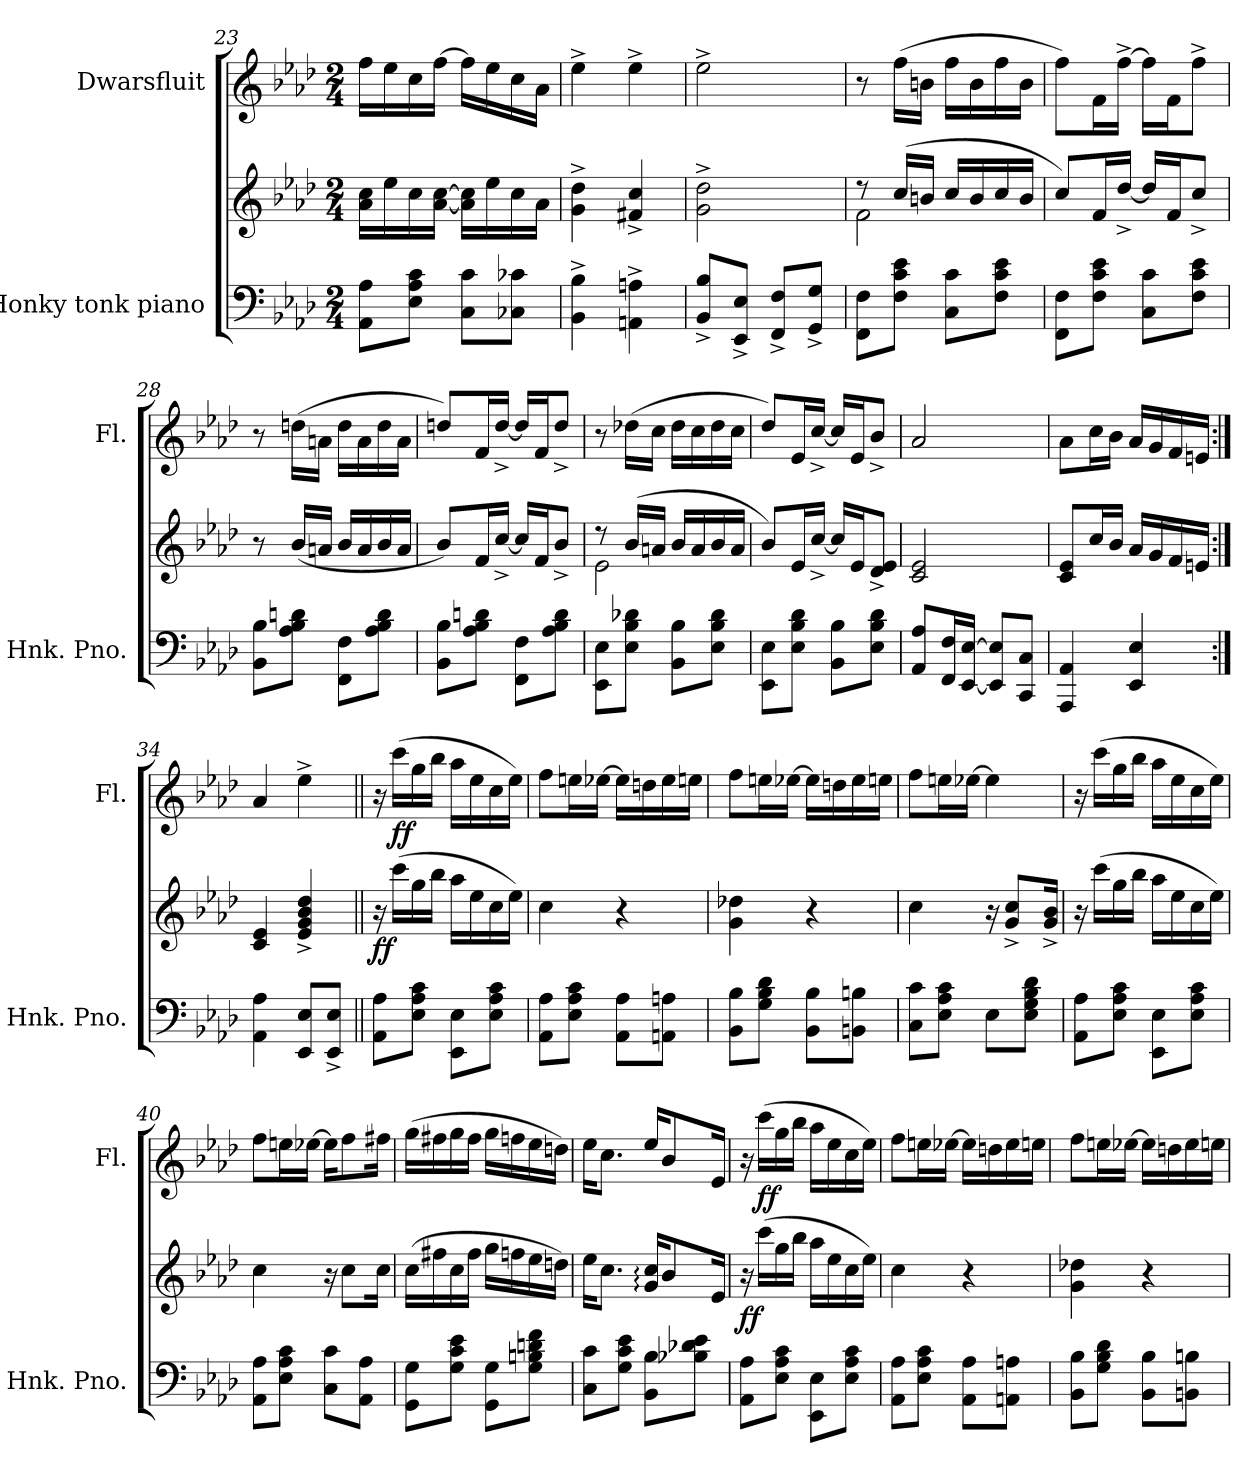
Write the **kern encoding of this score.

**kern	**kern	**dynam	**kern	**dynam
*part2	*part2	*part2	*part1	*part1
*staff3	*staff2	*staff2/3	*staff1	*staff1
*I"Honky tonk piano	*	*	*I"Dwarsfluit	*
*I'Hnk. Pno.	*	*	*I'Fl.	*
*clefF4	*clefG2	*	*clefG2	*
*k[b-e-a-d-]	*k[b-e-a-d-]	*	*k[b-e-a-d-]	*
*M2/4	*M2/4	*	*M2/4	*
=23	=23	=23	=23	=23
8AA-\ 8A-\L	16a-\ 16cc\LL	.	16ff\LL	.
.	16ee-\	.	16ee-\	.
8E-\ 8A-\ 8c\J	16cc\	.	16cc\	.
.	[16a-\ [16cc\JJ	.	[16ff\JJ	.
8C\ 8c\L	16a-\] 16cc\]LL	.	16ff\LL]	.
.	16ee-\	.	16ee-\	.
8C-X\ 8c-X\J	16cc\	.	16cc\	.
.	16a-\JJ	.	16a-\JJ	.
=24	=24	=24	=24	=24
4BB-\^ 4B-\^	4g\^ 4dd-\^	.	4ee-^\	.
4AAn\^ 4An\^	4f#X/^ 4cc/^	.	4ee-^\	.
=25	=25	=25	=25	=25
8BB-/^ 8B-/^L	2g\^ 2dd-\^	.	2ee-^\	.
8EE-/^ 8E-/^J	.	.	.	.
8FF/^ 8F/^L	.	.	.	.
8GG/^ 8G/^J	.	.	.	.
=26	=26	=26	=26	=26
*	*^	*	*	*
8FF\ 8F\L	8r	2f\	.	8r	.
8F\ 8c\ 8e-\J	(16cc/LL	.	.	(16ff\LL	.
.	16bn/JJ	.	.	16bn\JJ	.
8C\ 8c\L	16cc/LL	.	.	16ff\LL	.
.	16b/	.	.	16b\	.
8F\ 8c\ 8e-\J	16cc/	.	.	16ff\	.
.	16b/JJ	.	.	16b\JJ	.
*	*v	*v	*	*	*
!!LO:LB:g=z
=27	=27	=27	=27	=27
8FF\ 8F\L	8cc/L)	.	8ff\L)	.
8F\ 8c\ 8e-\J	16f/L	.	16f\L	.
.	[16dd-^/JJ	.	[16ff^\JJ	.
8C\ 8c\L	16dd-/LL]	.	16ff\LL]	.
.	16f/J	.	16f\J	.
8F\ 8c\ 8e-\J	8cc^/J	.	8ff^\J	.
=28	=28	=28	=28	=28
8BB-\ 8B-\L	8r	.	8r	.
8A-\ 8B-\ 8dn\J	(16b-/LL	.	(16ddn\LL	.
.	16an/JJ	.	16an\JJ	.
8FF\ 8F\L	16b-/LL	.	16dd\LL	.
.	16a/	.	16a\	.
8A-\ 8B-\ 8d\J	16b-/	.	16dd\	.
.	16a/JJ	.	16a\JJ	.
=29	=29	=29	=29	=29
8BB-\ 8B-\L	8b-/L)	.	8ddn/L)	.
8A-\ 8B-\ 8dn\J	16f/L	.	16f/L	.
.	[16cc^/JJ	.	[16dd^/JJ	.
8FF\ 8F\L	16cc/LL]	.	16dd/LL]	.
.	16f/J	.	16f/J	.
8A-\ 8B-\ 8d\J	8b-^/J	.	8dd^/J	.
=30	=30	=30	=30	=30
*	*^	*	*	*
8EE-\ 8E-\L	8r	2e-\	.	8r	.
8E-\ 8B-\ 8d-X\J	(16b-/LL	.	.	(16dd-X\LL	.
.	16an/JJ	.	.	16cc\JJ	.
8BB-\ 8B-\L	16b-/LL	.	.	16dd-\LL	.
.	16a/	.	.	16cc\	.
8E-\ 8B-\ 8d-\J	16b-/	.	.	16dd-\	.
.	16a/JJ	.	.	16cc\JJ	.
*	*v	*v	*	*	*
!!LO:PB:g=z
=31	=31	=31	=31	=31
8EE-\ 8E-\L	8b-/L)	.	8dd-/L)	.
8E-\ 8B-\ 8d-\J	16e-/L	.	16e-/L	.
.	[16cc^/JJ	.	[16cc^/JJ	.
8BB-\ 8B-\L	16cc/LL]	.	16cc/LL]	.
.	16e-/J	.	16e-/J	.
8E-\ 8B-\ 8d-\J	8d-/^ 8e-/^J	.	8b-^/J	.
=32	=32	=32	=32	=32
8AA-/ 8A-/L	2c/ 2e-/	.	2a-/	.
16FF/ 16F/L	.	.	.	.
[16EE-/ [16E-/JJ	.	.	.	.
8EE-/] 8E-/]L	.	.	.	.
8CC/ 8C/J	.	.	.	.
=33	=33	=33	=33	=33
4AAA-/ 4AA-/	8c/ 8e-/L	.	8a-\L	.
.	16cc/L	.	16cc\L	.
.	16b-/JJ	.	16b-\JJ	.
4EE-/ 4E-/	16a-/LL	.	16a-/LL	.
.	16g/	.	16g/	.
.	16f/	.	16f/	.
.	16en/JJ	.	16en/JJ	.
=34:|!	=34:|!	=34:|!	=34:|!	=34:|!
4AA-\ 4A-\	4c/ 4e-/	.	4a-/	.
8EE-/ 8E-/L	4e-/^ 4g/^ 4b-/^ 4dd-/^	.	4ee-^\	.
8EE-/^ 8E-/^J	.	.	.	.
=35||	=35||	=35||	=35||	=35||
!	!	!LO:DY:b	!	!
8AA-\ 8A-\L	16r	ff	16r	.
!	!	!	!	!LO:DY:b
.	(16ccc\LL	.	(16ccc\LL	ff
8E-\ 8A-\ 8c\J	16gg\	.	16gg\	.
.	16bb-\JJ	.	16bb-\JJ	.
8EE-\ 8E-\L	16aa-\LL	.	16aa-\LL	.
.	16ee-\	.	16ee-\	.
8E-\ 8A-\ 8c\J	16cc\	.	16cc\	.
.	16ee-\JJ)	.	16ee-\JJ)	.
!!LO:LB:g=z
=36	=36	=36	=36	=36
8AA-\ 8A-\L	4cc\	.	8ff\L	.
8E-\ 8A-\ 8c\J	.	.	16een\L	.
.	.	.	[16ee-X\JJ	.
8AA-\ 8A-\L	4r	.	16ee-\LL]	.
.	.	.	16ddn\	.
8AAn\ 8An\J	.	.	16ee-\	.
.	.	.	16een\JJ	.
=37	=37	=37	=37	=37
8BB-\ 8B-\L	4g\ 4dd-X\	.	8ff\L	.
8G\ 8B-\ 8d-\J	.	.	16een\L	.
.	.	.	[16ee-X\JJ	.
8BB-\ 8B-\L	4r	.	16ee-\LL]	.
.	.	.	16ddn\	.
8BBn\ 8Bn\J	.	.	16ee-\	.
.	.	.	16een\JJ	.
=38	=38	=38	=38	=38
8C\ 8c\L	4cc\	.	8ff\L	.
8E-\ 8A-\ 8c\J	.	.	16een\L	.
.	.	.	[16ee-X\JJ	.
8E-\L	16r	.	4ee-\]	.
.	8g/^ 8cc/^L	.	.	.
8E-\ 8G\ 8B-\ 8d-\J	.	.	.	.
.	16g/^ 16b-/^Jk	.	.	.
=39	=39	=39	=39	=39
8AA-\ 8A-\L	16r	.	16r	.
.	(16ccc\LL	.	(16ccc\LL	.
8E-\ 8A-\ 8c\J	16gg\	.	16gg\	.
.	16bb-\JJ	.	16bb-\JJ	.
8EE-\ 8E-\L	16aa-\LL	.	16aa-\LL	.
.	16ee-\	.	16ee-\	.
8E-\ 8A-\ 8c\J	16cc\	.	16cc\	.
.	16ee-\JJ)	.	16ee-\JJ)	.
!!LO:LB:g=z
=40	=40	=40	=40	=40
8AA-\ 8A-\L	4cc\	.	8ff\L	.
8E-\ 8A-\ 8c\J	.	.	16een\L	.
.	.	.	[16ee-X\JJ	.
8C\ 8c\L	16r	.	16ee-\KL]	.
.	8cc\L	.	8ff\	.
8AA-\ 8A-\J	.	.	.	.
.	16cc\Jk	.	16ff#X\Jk	.
=41	=41	=41	=41	=41
8GG\ 8G\L	(16cc\LL	.	(16gg\LL	.
.	16ff#X\	.	16ff#X\	.
8G\ 8c\ 8e-\J	16cc\	.	16gg\	.
.	16ff#\JJ	.	16ff#\JJ	.
8GG\ 8G\L	16gg\LL	.	16gg\LL	.
.	16ffn\	.	16ffn\	.
8G\ 8Bn\ 8dn\ 8f\J	16ee-\	.	16ee-\	.
.	16ddn\JJ)	.	16ddn\JJ)	.
=42	=42	=42	=42	=42
8C\ 8c\L	16ee-\KL	.	16ee-\KL	.
.	8.cc\J	.	8.cc\J	.
8G\ 8c\ 8e-\J	.	.	.	.
8BB-\ 8B-\L	16g/: 16cc/:KL	.	16ee-/KL	.
.	8b-/	.	8b-/	.
8B-X\ 8d-X\ 8e-\J	.	.	.	.
.	16e-/Jk	.	16e-/Jk	.
=43	=43	=43	=43	=43
!	!	!LO:DY:b	!	!
8AA-\ 8A-\L	16r	ff	16r	.
!	!	!	!	!LO:DY:b
.	(16ccc\LL	.	(16ccc\LL	ff
8E-\ 8A-\ 8c\J	16gg\	.	16gg\	.
.	16bb-\JJ	.	16bb-\JJ	.
8EE-\ 8E-\L	16aa-\LL	.	16aa-\LL	.
.	16ee-\	.	16ee-\	.
8E-\ 8A-\ 8c\J	16cc\	.	16cc\	.
.	16ee-\JJ)	.	16ee-\JJ)	.
!!LO:LB:g=z
=44	=44	=44	=44	=44
8AA-\ 8A-\L	4cc\	.	8ff\L	.
8E-\ 8A-\ 8c\J	.	.	16een\L	.
.	.	.	[16ee-X\JJ	.
8AA-\ 8A-\L	4r	.	16ee-\LL]	.
.	.	.	16ddn\	.
8AAn\ 8An\J	.	.	16ee-\	.
.	.	.	16een\JJ	.
=45	=45	=45	=45	=45
8BB-\ 8B-\L	4g\ 4dd-X\	.	8ff\L	.
8G\ 8B-\ 8d-\J	.	.	16een\L	.
.	.	.	[16ee-X\JJ	.
8BB-\ 8B-\L	4r	.	16ee-\LL]	.
.	.	.	16ddn\	.
8BBn\ 8Bn\J	.	.	16ee-\	.
.	.	.	16een\JJ	.
=	=	=	=	=
*-	*-	*-	*-	*-
